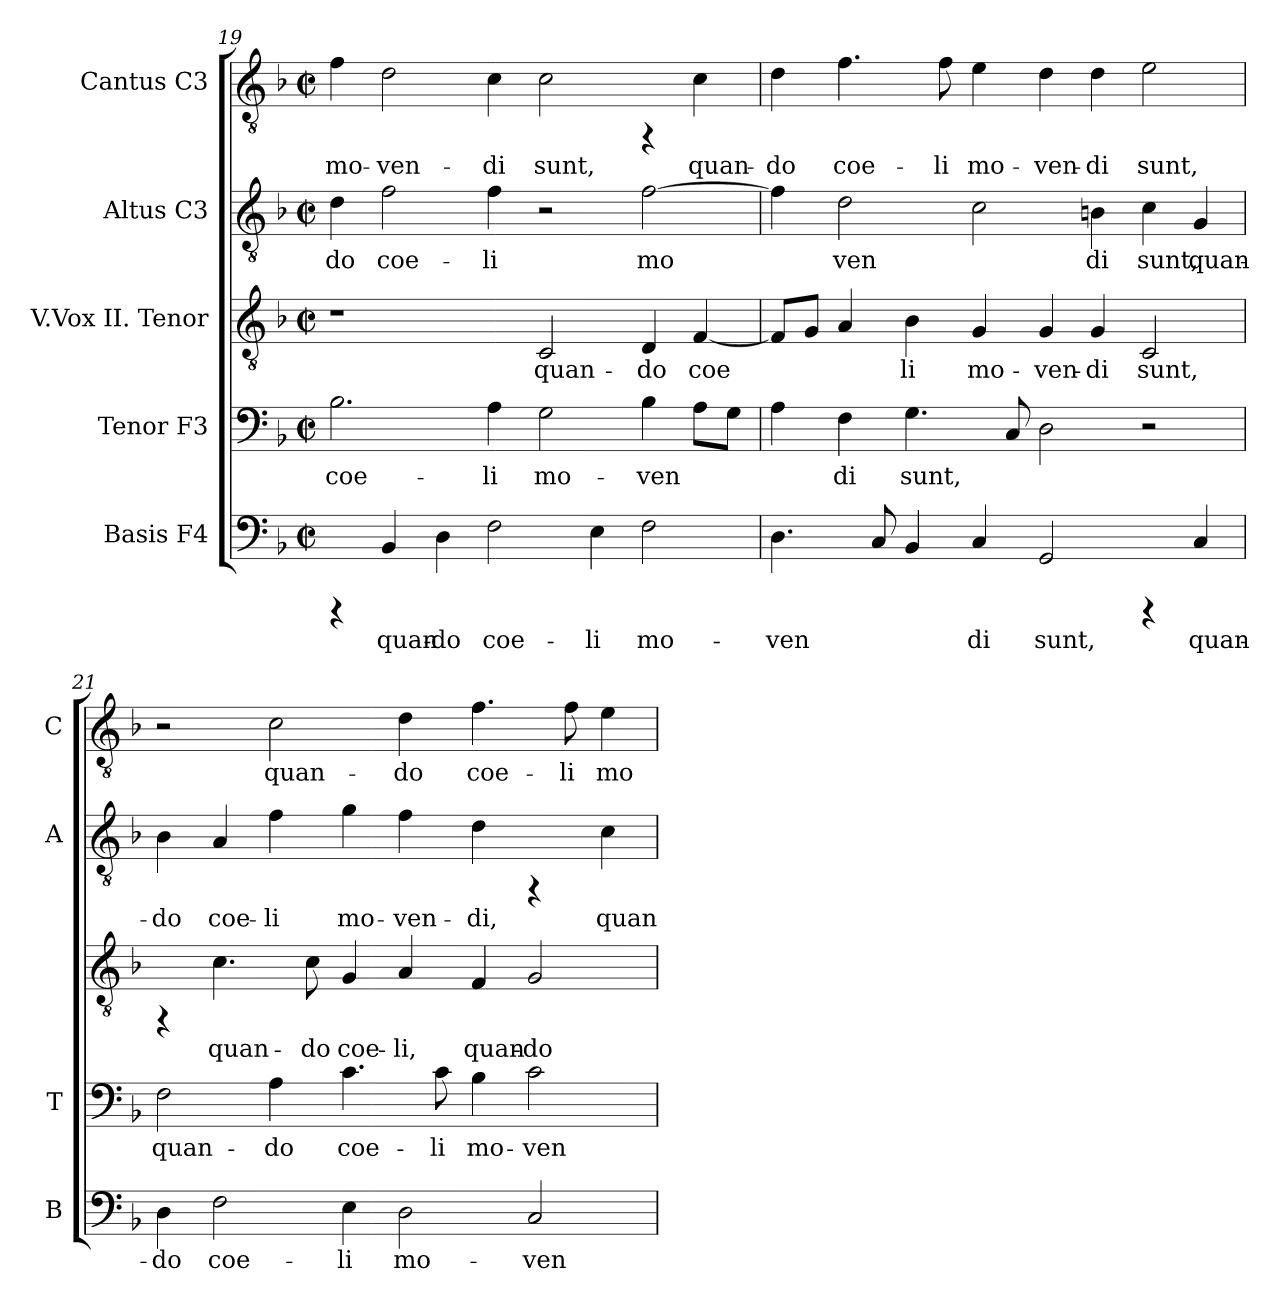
**kern	**text	**kern	**text	**kern	**text	**kern	**text	**kern	**text
*part5	*part5	*part4	*part4	*part3	*part3	*part2	*part2	*part1	*part1
*staff5	*staff5	*staff4	*staff4	*staff3	*staff3	*staff2	*staff2	*staff1	*staff1
*I"Basis  F4	*	*I"Tenor  F3	*	*I"V.Vox  II. Tenor	*	*I"Altus  C3	*	*I"Cantus  C3	*
*I'B	*	*I'T	*	*	*	*I'A	*	*I'C	*
*clefF4	*	*clefF4	*	*clefGv2	*	*clefGv2	*	*clefGv2	*
*k[b-]	*	*k[b-]	*	*k[b-]	*	*k[b-]	*	*k[b-]	*
*F:	*	*F:	*	*F:	*	*F:	*	*F:	*
*M2/2	*	*M2/2	*	*M2/2	*	*M2/2	*	*M2/2	*
*met(c|)	*	*met(c|)	*	*met(c|)	*	*met(c|)	*	*met(c|)	*
=19	=19	=19	=19	=19	=19	=19	=19	=19	=19
!	!	!	!LO:LY:b:cj	!	!	!	!LO:LY:b:cj	!	!LO:LY:b:cj
4rCCC	.	2.B-\	coe-	1r	.	4d\	-do	4f\	mo-
!	!LO:LY:b:cj	!	!	!	!	!	!LO:LY:b:cj	!	!LO:LY:b:cj
4BB-/	quan-	.	.	.	.	2f\	coe-	2d\	-ven-
!	!LO:LY:b:cj	!	!	!	!	!	!	!	!
4D\	-do	.	.	.	.	.	.	.	.
!	!LO:LY:b:cj	!	!LO:LY:b:cj	!	!	!	!LO:LY:b:cj	!	!LO:LY:b:cj
2F\	coe-	4A\	-li	.	.	4f\	-li	4c\	-di
!	!	!	!LO:LY:b:cj	!	!LO:LY:b:cj	!	!	!	!LO:LY:b:cj
.	.	2G\	mo-	2C/	quan-	2r	.	2c\	sunt,
!	!LO:LY:b:cj	!	!	!	!	!	!	!	!
4E\	-li	.	.	.	.	.	.	.	.
!	!LO:LY:b:cj	!	!LO:LY:b:cj	!	!LO:LY:b:cj	!	!LO:LY:b:cj	!	!
2F\	mo-	4B-\	-ven-	4D/	-do	[>2f\	mo-	4rFF	.
!	!	!	!LO:LY:b:cj	!	!LO:LY:b:cj	!	!	!	!LO:LY:b:cj
.	.	8A\L	--	[<4F/	coe-	.	.	4c\	quan-
!	!	!	!LO:LY:b:cj	!	!	!	!	!	!
.	.	8G\J	--	.	.	.	.	.	.
=20	=20	=20	=20	=20	=20	=20	=20	=20	=20
!	!LO:LY:b:cj	!	!LO:LY:b:cj	!	!LO:LY:b:cj	!	!LO:LY:b:cj	!	!LO:LY:b:cj
4.D\	-ven-	4A\	--	8F/L]	--	4f\]	--	4d\	-do
!	!	!	!	!	!LO:LY:b:cj	!	!	!	!
.	.	.	.	8G/J	--	.	.	.	.
!	!	!	!LO:LY:b:cj	!	!LO:LY:b:cj	!	!LO:LY:b:cj	!	!LO:LY:b:cj
.	.	4F\	-di	4A/	--	2d\	-ven-	4.f\	coe-
!	!LO:LY:b:cj	!	!	!	!	!	!	!	!
8C/	--	.	.	.	.	.	.	.	.
!	!LO:LY:b:cj	!	!LO:LY:b:cj	!	!LO:LY:b:cj	!	!	!	!
4BB-/	--	4.G\	sunt,	4B-\	-li	.	.	.	.
!	!	!	!	!	!	!	!	!	!LO:LY:b:cj
.	.	.	.	.	.	.	.	8f\	-li
!	!LO:LY:b:cj	!	!	!	!LO:LY:b:cj	!	!LO:LY:b:cj	!	!LO:LY:b:cj
4C/	-di	.	.	4G/	mo-	2c\	--	4e\	mo-
!	!	!	!LO:LY:b:cj	!	!	!	!	!	!
.	.	8C/	.	.	.	.	.	.	.
!	!LO:LY:b:cj	!	!LO:LY:b:cj	!	!LO:LY:b:cj	!	!	!	!LO:LY:b:cj
2GG/	sunt,	2D\	.	4G/	-ven-	.	.	4d\	-ven-
!	!	!	!	!	!LO:LY:b:cj	!	!LO:LY:b:cj	!	!LO:LY:b:cj
.	.	.	.	4G/	-di	4Bn\	-di	4d\	-di
!	!	!	!	!	!LO:LY:b:cj	!	!LO:LY:b:cj	!	!LO:LY:b:cj
4rCCC	.	2r	.	2C/	sunt,	4c\	sunt,	2e\	sunt,
!	!LO:LY:b:cj	!	!	!	!	!	!LO:LY:b:cj	!	!
4C/	quan-	.	.	.	.	4G/	quan-	.	.
=21	=21	=21	=21	=21	=21	=21	=21	=21	=21
!	!LO:LY:b:cj	!	!LO:LY:b:cj	!	!	!	!LO:LY:b:cj	!	!
4D\	-do	2F\	quan-	4rFF	.	4B-\	-do	2r	.
!	!LO:LY:b:cj	!	!	!	!LO:LY:b:cj	!	!LO:LY:b:cj	!	!
2F\	coe-	.	.	4.c\	quan-	4A/	coe-	.	.
!	!	!	!LO:LY:b:cj	!	!	!	!LO:LY:b:cj	!	!LO:LY:b:cj
.	.	4A\	-do	.	.	4f\	-li	2c\	quan-
!	!	!	!	!	!LO:LY:b:cj	!	!	!	!
.	.	.	.	8c\	-do	.	.	.	.
!	!LO:LY:b:cj	!	!LO:LY:b:cj	!	!LO:LY:b:cj	!	!LO:LY:b:cj	!	!
4E\	-li	4.c\	coe-	4G/	coe-	4g\	mo-	.	.
!	!LO:LY:b:cj	!	!	!	!LO:LY:b:cj	!	!LO:LY:b:cj	!	!LO:LY:b:cj
2D\	mo-	.	.	4A/	-li,	4f\	-ven-	4d\	-do
!	!	!	!LO:LY:b:cj	!	!	!	!	!	!
.	.	8c\	-li	.	.	.	.	.	.
!	!	!	!LO:LY:b:cj	!	!LO:LY:b:cj	!	!LO:LY:b:cj	!	!LO:LY:b:cj
.	.	4B-\	mo-	4F/	quan-	4d\	-di,	4.f\	coe-
!	!LO:LY:b:cj	!	!LO:LY:b:cj	!	!LO:LY:b:cj	!	!	!	!
2C/	-ven-	2c\	-ven-	2G/	-do	4rFF	.	.	.
!	!	!	!	!	!	!	!	!	!LO:LY:b:cj
.	.	.	.	.	.	.	.	8f\	-li
!	!	!	!	!	!	!	!LO:LY:b:cj	!	!LO:LY:b:cj
.	.	.	.	.	.	4c\	quan-	4e\	mo-
=	=	=	=	=	=	=	=	=	=
*-	*-	*-	*-	*-	*-	*-	*-	*-	*-
